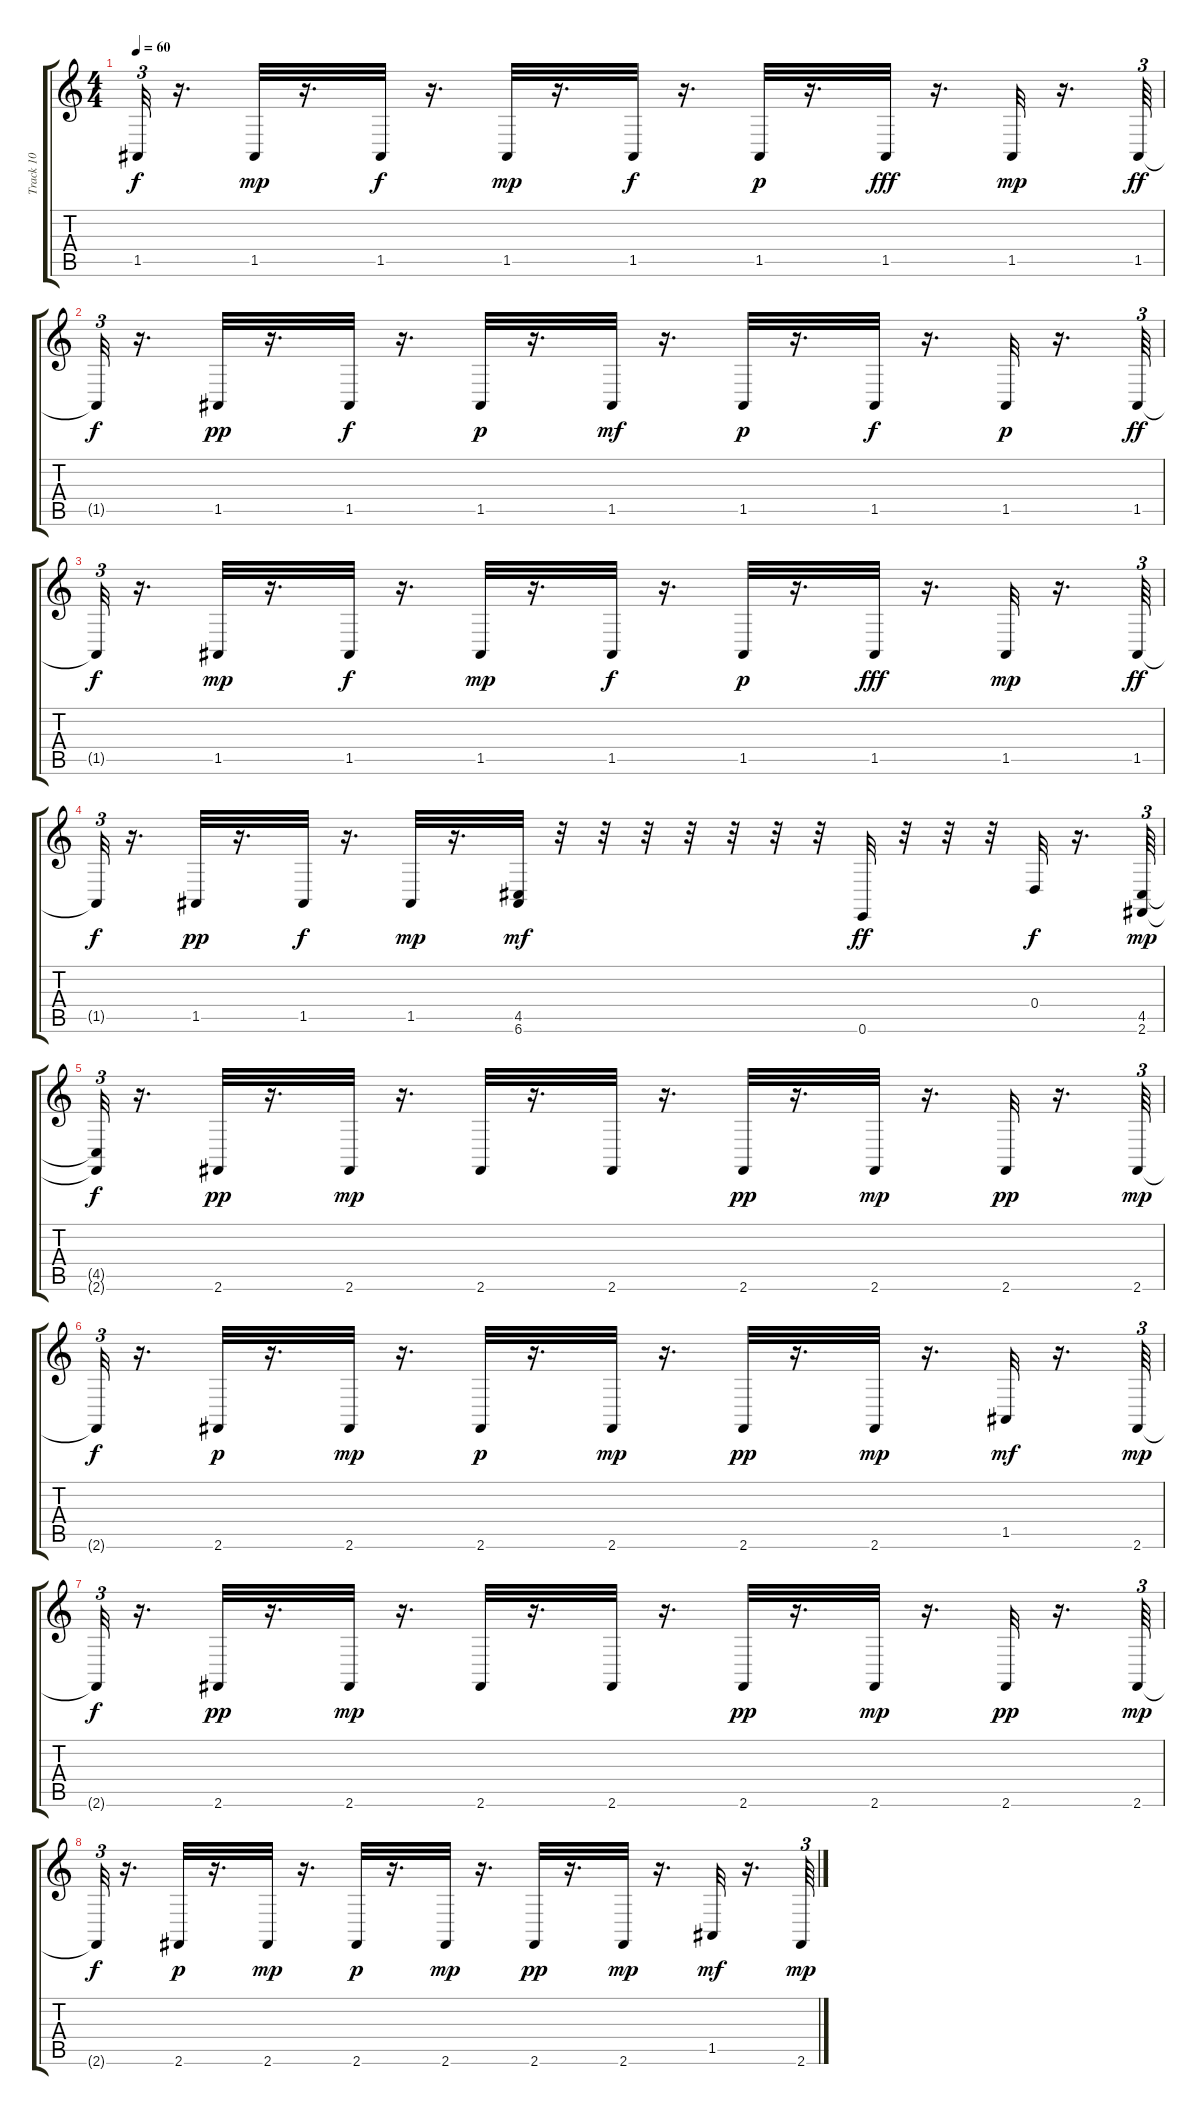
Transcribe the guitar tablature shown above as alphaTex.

\track ("Track 10" "Track 10") {instrument rockorgan}
\staff {score tabs}
\tuning (E4 B3 G3 D3 A2 E2) {hide}
\ts (4 4)
\tempo 60
\clef g2
\ks c
1.5{t}.32{tu (3 2) dy f} r.16{d} 1.5.32{dy mp} r.16{d} 1.5.32{dy f} r.16{d} 1.5.32{dy mp} r.16{d} 1.5.32{dy f} r.16{d} 1.5.32{dy p} r.16{d} 1.5.32{dy fff} r.16{d} 1.5.32{dy mp} r.16{d} 1.5.64{tu (3 2) dy ff} |
1.5{t}.32{tu (3 2) dy f} r.16{d} 1.5.32{dy pp} r.16{d} 1.5.32{dy f} r.16{d} 1.5.32{dy p} r.16{d} 1.5.32{dy mf} r.16{d} 1.5.32{dy p} r.16{d} 1.5.32{dy f} r.16{d} 1.5.32{dy p} r.16{d} 1.5.64{tu (3 2) dy ff} |
1.5{t}.32{tu (3 2) dy f} r.16{d} 1.5.32{dy mp} r.16{d} 1.5.32{dy f} r.16{d} 1.5.32{dy mp} r.16{d} 1.5.32{dy f} r.16{d} 1.5.32{dy p} r.16{d} 1.5.32{dy fff} r.16{d} 1.5.32{dy mp} r.16{d} 1.5.64{tu (3 2) dy ff} |
1.5{t}.32{tu (3 2) dy f} r.16{d} 1.5.32{dy pp} r.16{d} 1.5.32{dy f} r.16{d} 1.5.32{dy mp} r.16{d} (4.5 6.6).32{dy mf} r.32 r.32 r.32 r.32 r.32 r.32 r.32 0.6.32{dy ff} r.32 r.32 r.32 0.4.32{dy f} r.16{d} (4.5 2.6).64{tu (3 2) dy mp} |
(4.5{t} 2.6{t}).32{tu (3 2) dy f} r.16{d} 2.6.32{dy pp} r.16{d} 2.6.32{dy mp} r.16{d} 2.6.32 r.16{d} 2.6.32 r.16{d} 2.6.32{dy pp} r.16{d} 2.6.32{dy mp} r.16{d} 2.6.32{dy pp} r.16{d} 2.6.64{tu (3 2) dy mp} |
2.6{t}.32{tu (3 2) dy f} r.16{d} 2.6.32{dy p} r.16{d} 2.6.32{dy mp} r.16{d} 2.6.32{dy p} r.16{d} 2.6.32{dy mp} r.16{d} 2.6.32{dy pp} r.16{d} 2.6.32{dy mp} r.16{d} 1.5.32{dy mf} r.16{d} 2.6.64{tu (3 2) dy mp} |
2.6{t}.32{tu (3 2) dy f} r.16{d} 2.6.32{dy pp} r.16{d} 2.6.32{dy mp} r.16{d} 2.6.32 r.16{d} 2.6.32 r.16{d} 2.6.32{dy pp} r.16{d} 2.6.32{dy mp} r.16{d} 2.6.32{dy pp} r.16{d} 2.6.64{tu (3 2) dy mp} |
2.6{t}.32{tu (3 2) dy f} r.16{d} 2.6.32{dy p} r.16{d} 2.6.32{dy mp} r.16{d} 2.6.32{dy p} r.16{d} 2.6.32{dy mp} r.16{d} 2.6.32{dy pp} r.16{d} 2.6.32{dy mp} r.16{d} 1.5.32{dy mf} r.16{d} 2.6.64{tu (3 2) dy mp}
